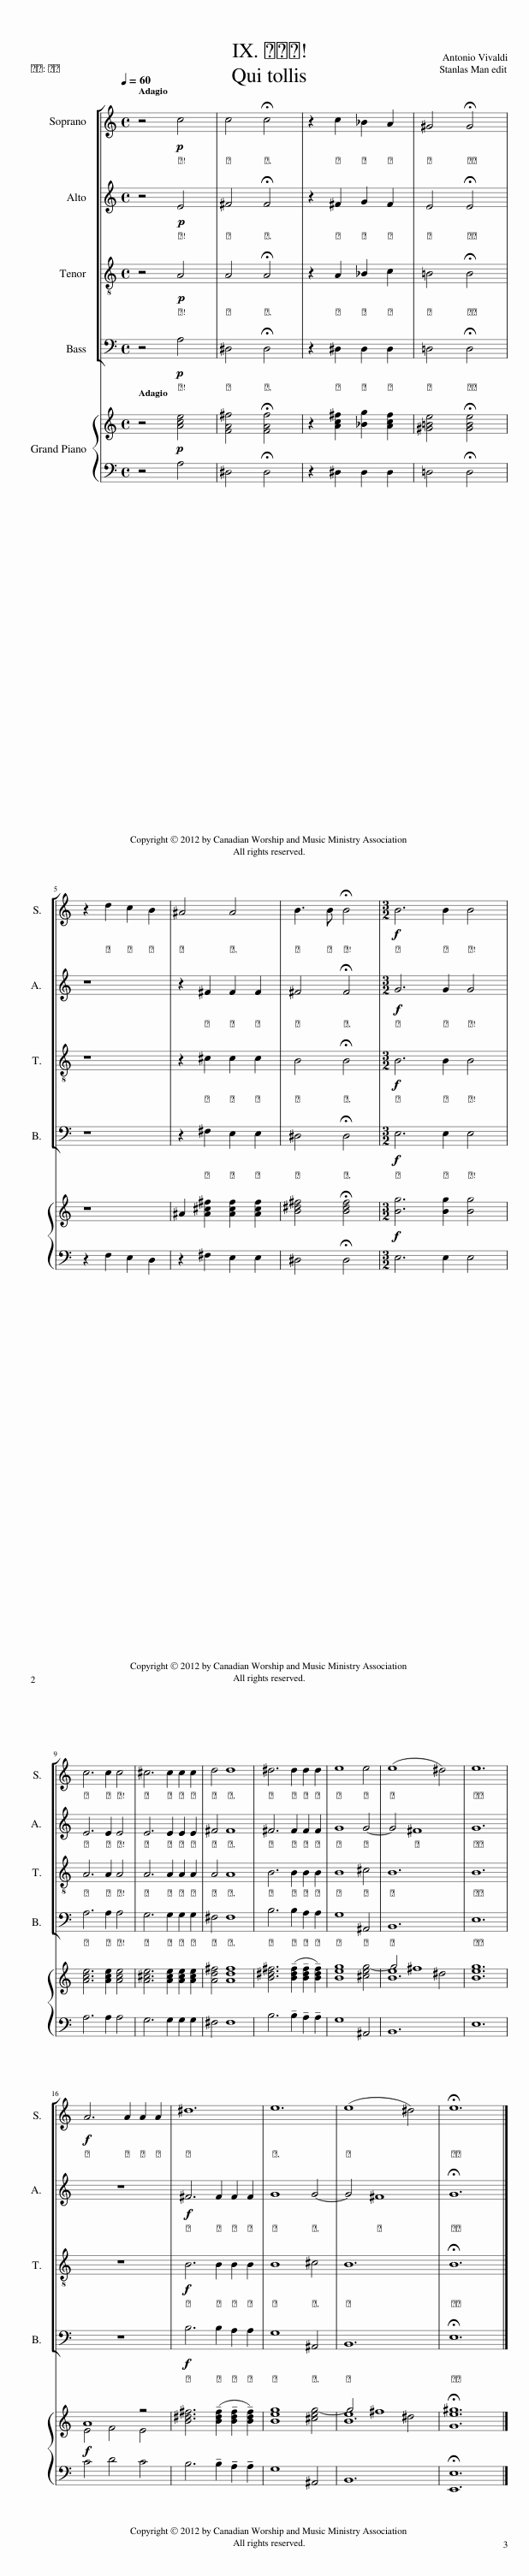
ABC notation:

X:1
%%score [ 1 2 3 4 5 ] { ( 6 8 9 ) | 7 }
L:1/8
Q:1/4=60
M:4/4
I:linebreak $
K:C
V:1 treble
V:2 treble
V:3 treble
V:4 treble-8 transpose=-12
V:5 bass
V:6 treble
V:8 treble
V:9 treble
V:7 bass
V:1
 z8 | z8 | z8 | z8 |$ z8 | %5
 z8 | z8 |[M:3/2] z12 |$ z12 | z12 | %10
 z12 | z12 | z12 | z12 | z12 |$ %15
 z12 | z12 | z12 | z12 | z12 |] %20
V:2
 z4!p! c4 | c4 !fermata!c4 | z2 c2 _B2 A2 | ^G4 !fermata!G4 |$ z2 d2 c2 B2 | %5
 ^A4 A4 | B3 B !fermata!B4 |[M:3/2]!f! B6 B2 B4 |$ c6 c2 c4 | ^c6 c2 c2 c2 | %10
 d4 d8 | ^d6 d2 d2 d2 | e8 e4 | (e8 ^d4) | e12 |$ %15
!f! A6 A2 A2 A2 | ^d12 | e12 | (e8 ^d4) | !fermata!e12 |] %20
V:3
 z4!p! E4 | ^F4 !fermata!F4 | z2 ^F2 G2 F2 | E4 !fermata!E4 |$ z8 | %5
 z2 ^F2 F2 F2 | ^F4 !fermata!F4 |[M:3/2]!f! G6 G2 G4 |$ E6 E2 E4 | E6 E2 E2 E2 | %10
 ^F4 F8 | ^F6 F2 F2 F2 | G8 G4- | G4 ^F8 | G12 |$ %15
 z12 |!f! ^F6 F2 F2 F2 | G8 G4- | G4 ^F8 | !fermata!G12 |] %20
V:4
 z4!p! A4 | A4 !fermata!A4 | z2 A2 _B2 c2 | =B4 !fermata!B4 |$ z8 | %5
 z2 ^c2 c2 c2 | B4 !fermata!B4 |[M:3/2]!f! B6 B2 B4 |$ A6 A2 A4 | A6 A2 A2 A2 | %10
 A4 A8 | B6 B2 B2 B2 | B8 ^c4 | B12 | B12 |$ %15
 z12 |!f! B6 B2 B2 B2 | B8 ^c4 | B12 | !fermata!B12 |] %20
V:5
 z4!p! A,4 | ^D,4 !fermata!D,4 | z2 ^D,2 D,2 D,2 | =D,4 !fermata!D,4 |$ z8 | %5
 z2 ^F,2 E,2 E,2 | ^D,4 !fermata!D,4 |[M:3/2]!f! E,6 E,2 E,4 |$ A,6 A,2 A,4 | G,6 G,2 G,2 G,2 | %10
 ^F,4 F,8 | B,6 B,2 A,2 A,2 | G,8 ^A,,4 | B,,12 | E,12 |$ %15
 z12 |!f! B,6 B,2 A,2 A,2 | G,8 ^A,,4 | B,,12 | !fermata!E,12 |] %20
V:6
 z4!p! [Ace]4 | [FA^f]4 !fermata![FAf]4 | z2 [Ac^f]2 [_Bg]2 [Acf]2 | [^G=Be]4 !fermata![GBe]4 |$ z8 | %5
 ^A2 [A^c^f]2 [Acf]2 [Acf]2 | [B^d^f]4 !fermata![Bdf]4 |[M:3/2]!f! [Bg]6 [Bg]2 [Bg]4 |$ [Ace]6 [Ace]2 [Ace]4 | [A^ce]6 [Ace]2 [Ace]2 [Ace]2 | %10
 [Ad^f]4 [Adf]8 | [B^d^f]6 (!tenuto![Bdf]2 !tenuto![Bdf]2 !tenuto![Bdf]2) | [Beg]8 [^ceg-]4 | g4 ^f8 | [Beg]12 |$ %15
!f! A8 z4 | [B^d^f]6 (!tenuto![Bdf]2 !tenuto![Bdf]2 !tenuto![Bdf]2) | [Beg]8 [^ceg-]4 | g4 ^f8 | !fermata![Ge^g]12 |] %20
V:7
 z4 A,4 | ^D,4 !fermata!D,4 | z2 ^D,2 D,2 D,2 | =D,4 !fermata!D,4 |$ z2 F,2 E,2 D,2 | %5
 z2 ^F,2 E,2 E,2 | ^D,4 !fermata!D,4 |[M:3/2] E,6 E,2 E,4 |$ A,6 A,2 A,4 | G,6 G,2 G,2 G,2 | %10
 ^F,4 F,8 | B,6 !tenuto!B,2 !tenuto!A,2 !tenuto!A,2 | G,8 ^A,,4 | B,,12 | E,12 |$ %15
 C4 D4 C4 | B,6 !tenuto!B,2 !tenuto!A,2 !tenuto!A,2 | G,8 ^A,,4 | B,,12 | !fermata![E,,E,]12 |] %20
V:8
 x8 | x8 | x8 | x8 |$ x8 | %5
 x8 | x8 |[M:3/2] x12 |$ x12 | x12 | %10
 x12 | x12 | x12 | e8 ^d4 | x12 |$ %15
 E4 F4 E4 | x12 | x12 | e8 ^d4 | x12 |] %20
V:9
 x8 | x8 | x8 | x8 |$ x8 | %5
 x8 | x8 |[M:3/2] x12 |$ x12 | x12 | %10
 x12 | x12 | x12 | B12 | x12 |$ %15
 x12 | x12 | x12 | B12 | x12 |] %20
